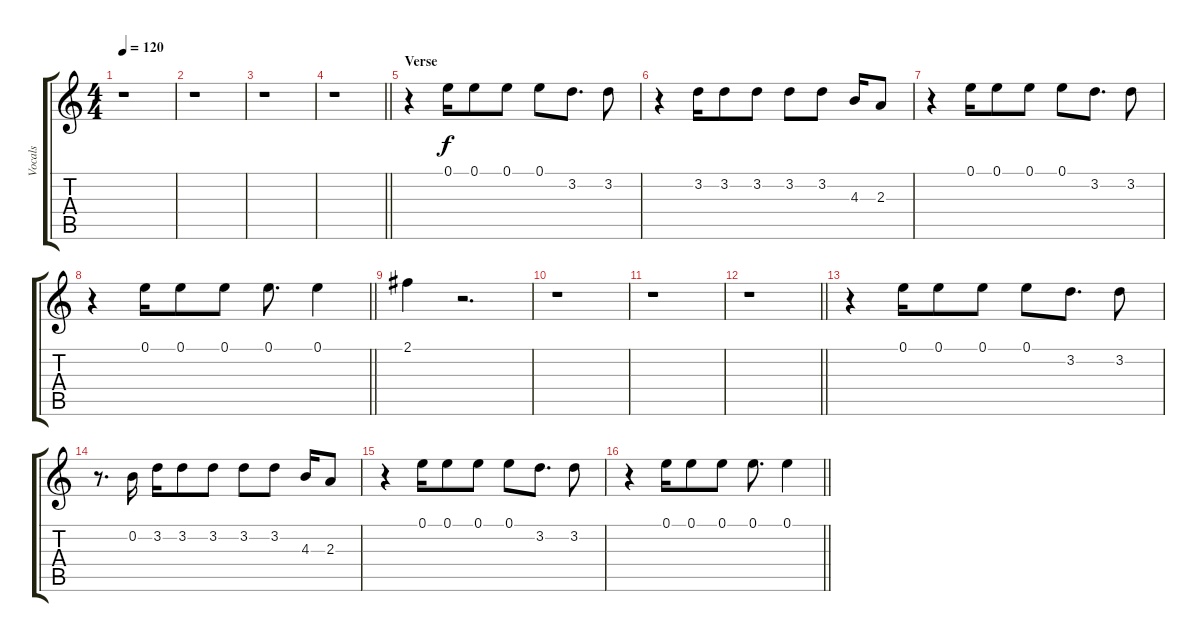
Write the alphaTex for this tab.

\track ("Vocals" "Vocals") {instrument acousticguitarnylon}
\staff {score tabs}
\tuning (E4 B3 G3 D3 A2 E2) {hide}
\ts (4 4)
\tempo 120
\clef g2
\ks c
r.1{dy f} |
r.1 |
r.1 |
\barLineRight lightlight
r.1 |
\section ("" "Verse")
r.4 0.1.16 0.1.8 0.1.8 0.1.8 3.2.8{d} 3.2.8 |
r.4 3.2.16 3.2.8 3.2.8 3.2.8 3.2.8 4.3.16 2.3.8 |
r.4 0.1.16 0.1.8 0.1.8 0.1.8 3.2.8{d} 3.2.8 |
\barLineRight lightlight
r.4 0.1.16 0.1.8 0.1.8 0.1.8{d} 0.1.4 |
2.1.4 r.2{d} |
r.1 |
r.1 |
\barLineRight lightlight
r.1 |
r.4 0.1.16 0.1.8 0.1.8 0.1.8 3.2.8{d} 3.2.8 |
r.8{d} 0.2.16 3.2.16 3.2.8 3.2.8 3.2.8 3.2.8 4.3.16 2.3.8 |
r.4 0.1.16 0.1.8 0.1.8 0.1.8 3.2.8{d} 3.2.8 |
\barLineRight lightlight
r.4 0.1.16 0.1.8 0.1.8 0.1.8{d} 0.1.4
